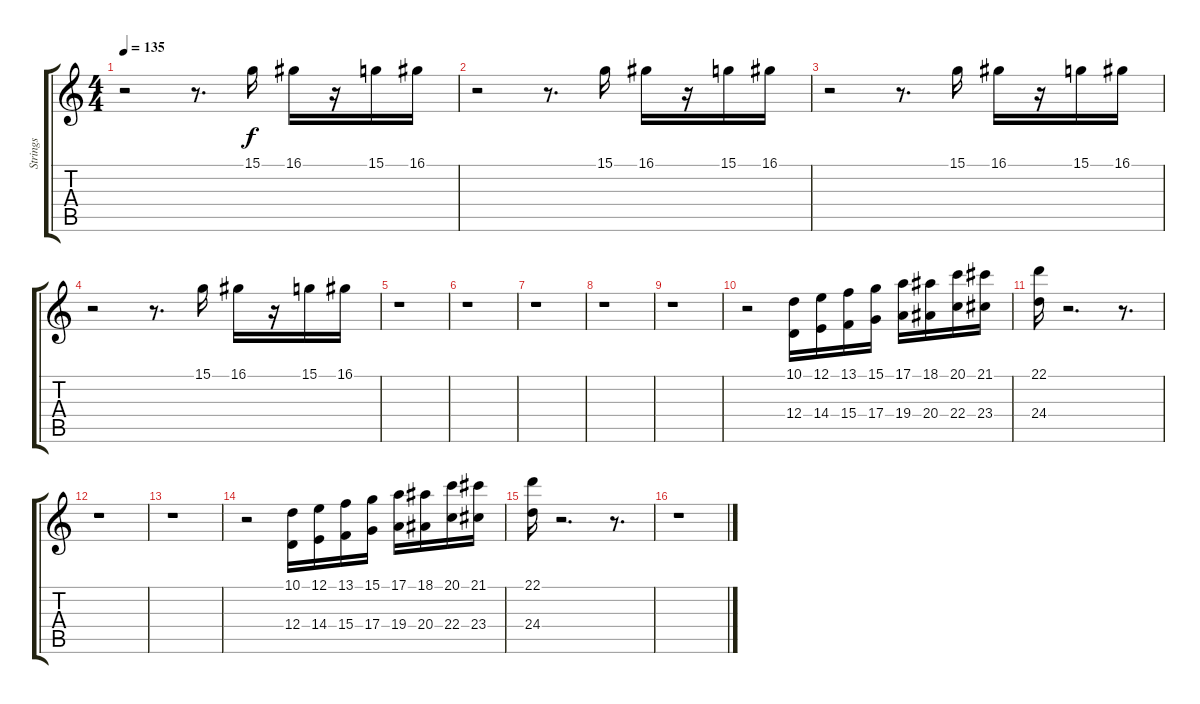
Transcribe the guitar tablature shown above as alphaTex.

\track ("Strings" "Strings") {instrument stringensemble1}
\staff {score tabs}
\tuning (E4 B3 G3 D3 A2 E2) {hide}
\ts (4 4)
\tempo 135
\clef g2
\ks c
r.2{dy f} r.8{d} 15.1.16 16.1.16 r.16 15.1.16 16.1.16 |
r.2 r.8{d} 15.1.16 16.1.16 r.16 15.1.16 16.1.16 |
r.2 r.8{d} 15.1.16 16.1.16 r.16 15.1.16 16.1.16 |
r.2 r.8{d} 15.1.16 16.1.16 r.16 15.1.16 16.1.16 |
r.1 |
r.1 |
r.1 |
r.1 |
r.1 |
r.2 (10.1 12.4).16 (12.1 14.4).16 (13.1 15.4).16 (15.1 17.4).16 (17.1 19.4).16 (18.1 20.4).16 (20.1 22.4).16 (21.1 23.4).16 |
(22.1 24.4).16 r.2{d} r.8{d} |
r.1 |
r.1 |
r.2 (10.1 12.4).16 (12.1 14.4).16 (13.1 15.4).16 (15.1 17.4).16 (17.1 19.4).16 (18.1 20.4).16 (20.1 22.4).16 (21.1 23.4).16 |
(22.1 24.4).16 r.2{d} r.8{d} |
r.1
